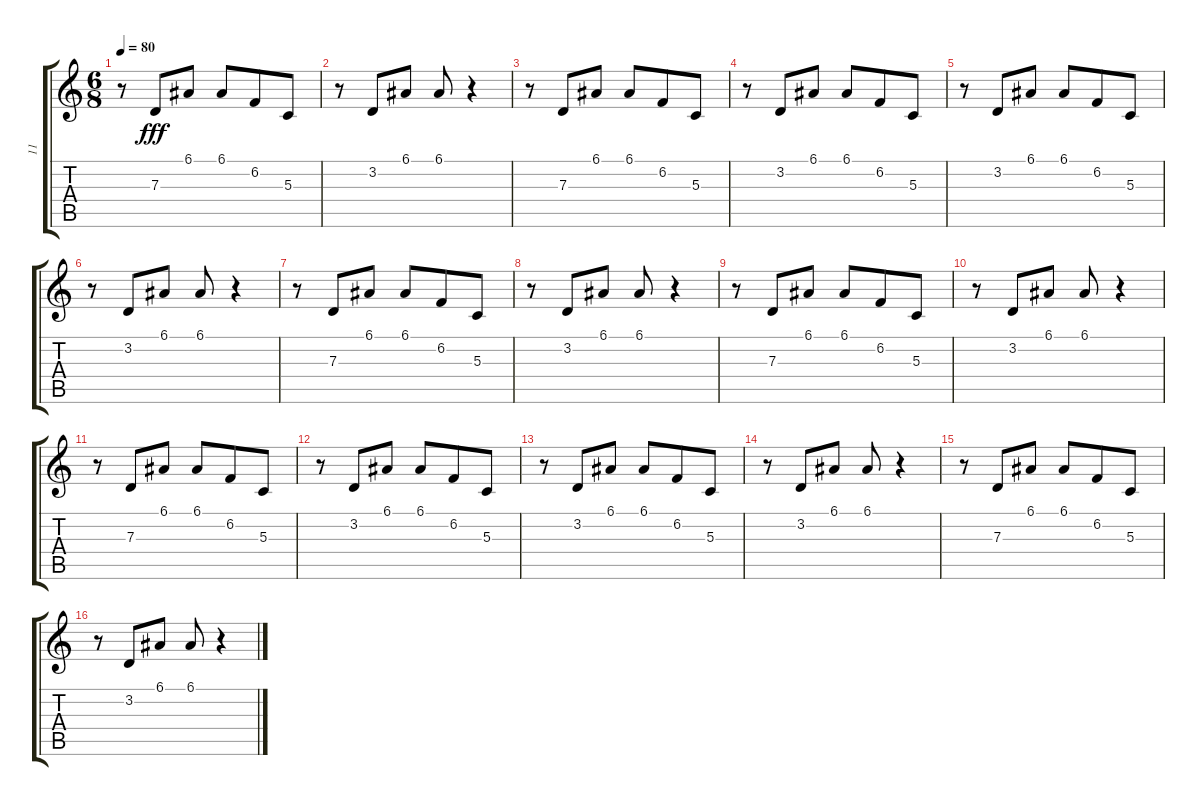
\track ("11" "11") {instrument pizzicatostrings}
\staff {score tabs}
\tuning (E4 B3 G3 D3 A2 E2) {hide}
\ts (6 8)
\tempo 80
\clef g2
\ks c
r.8{dy fff} 7.3.8 6.1.8 6.1.8 6.2.8 5.3.8 |
r.8 3.2.8 6.1.8 6.1.8 r.4 |
r.8 7.3.8 6.1.8 6.1.8 6.2.8 5.3.8 |
r.8 3.2.8 6.1.8 6.1.8 6.2.8 5.3.8 |
r.8 3.2.8 6.1.8 6.1.8 6.2.8 5.3.8 |
r.8 3.2.8 6.1.8 6.1.8 r.4 |
r.8 7.3.8 6.1.8 6.1.8 6.2.8 5.3.8 |
r.8 3.2.8 6.1.8 6.1.8 r.4 |
r.8 7.3.8 6.1.8 6.1.8 6.2.8 5.3.8 |
r.8 3.2.8 6.1.8 6.1.8 r.4 |
r.8 7.3.8 6.1.8 6.1.8 6.2.8 5.3.8 |
r.8 3.2.8 6.1.8 6.1.8 6.2.8 5.3.8 |
r.8 3.2.8 6.1.8 6.1.8 6.2.8 5.3.8 |
r.8 3.2.8 6.1.8 6.1.8 r.4 |
r.8 7.3.8 6.1.8 6.1.8 6.2.8 5.3.8 |
r.8 3.2.8 6.1.8 6.1.8 r.4
